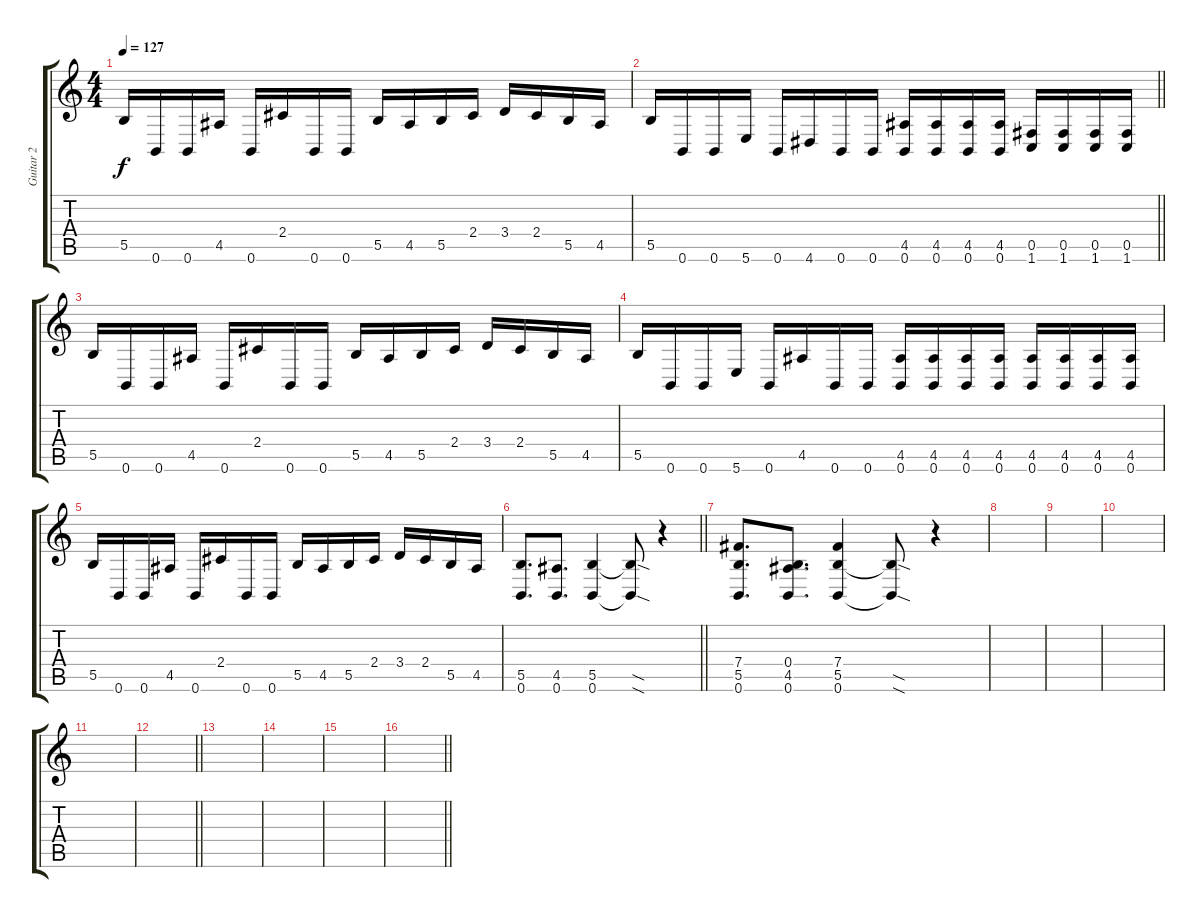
\track ("Guitar 2" "Guitar 2") {instrument distortionguitar}
\staff {score tabs}
\tuning (Db4 Ab3 E3 B2 Gb2 B1) {hide}
\ts (4 4)
\tempo 127
\clef g2
\ks c
5.5.16{dy f} 0.6.16 0.6.16 4.5.16 0.6.16 2.4.16 0.6.16 0.6.16 5.5.16 4.5.16 5.5.16 2.4.16 3.4.16 2.4.16 5.5.16 4.5.16 |
\barLineRight lightlight
5.5.16 0.6.16 0.6.16 5.6.16 0.6.16 4.6.16 0.6.16 0.6.16 (4.5 0.6).16 (4.5 0.6).16 (4.5 0.6).16 (4.5 0.6).16 (0.5 1.6).16 (0.5 1.6).16 (0.5 1.6).16 (0.5 1.6).16 |
5.5.16 0.6.16 0.6.16 4.5.16 0.6.16 2.4.16 0.6.16 0.6.16 5.5.16 4.5.16 5.5.16 2.4.16 3.4.16 2.4.16 5.5.16 4.5.16 |
5.5.16 0.6.16 0.6.16 5.6.16 0.6.16 4.5.16 0.6.16 0.6.16 (4.5 0.6).16 (4.5 0.6).16 (4.5 0.6).16 (4.5 0.6).16 (4.5 0.6).16 (4.5 0.6).16 (4.5 0.6).16 (4.5 0.6).16 |
5.5.16 0.6.16 0.6.16 4.5.16 0.6.16 2.4.16 0.6.16 0.6.16 5.5.16 4.5.16 5.5.16 2.4.16 3.4.16 2.4.16 5.5.16 4.5.16 |
\barLineRight lightlight
(5.5 0.6).8{d} (4.5 0.6).8{d} (5.5 0.6).4 (5.5{sod t} 0.6{sod t}).8 r.4 |
(7.4 5.5 0.6).8{d} (0.4 4.5 0.6).8{d} (7.4 5.5 0.6).4 (5.5{sod t} 0.6{sod t}).8 r.4 |
|
|
|
|
\barLineRight lightlight
|
|
|
|
\barLineRight lightlight
